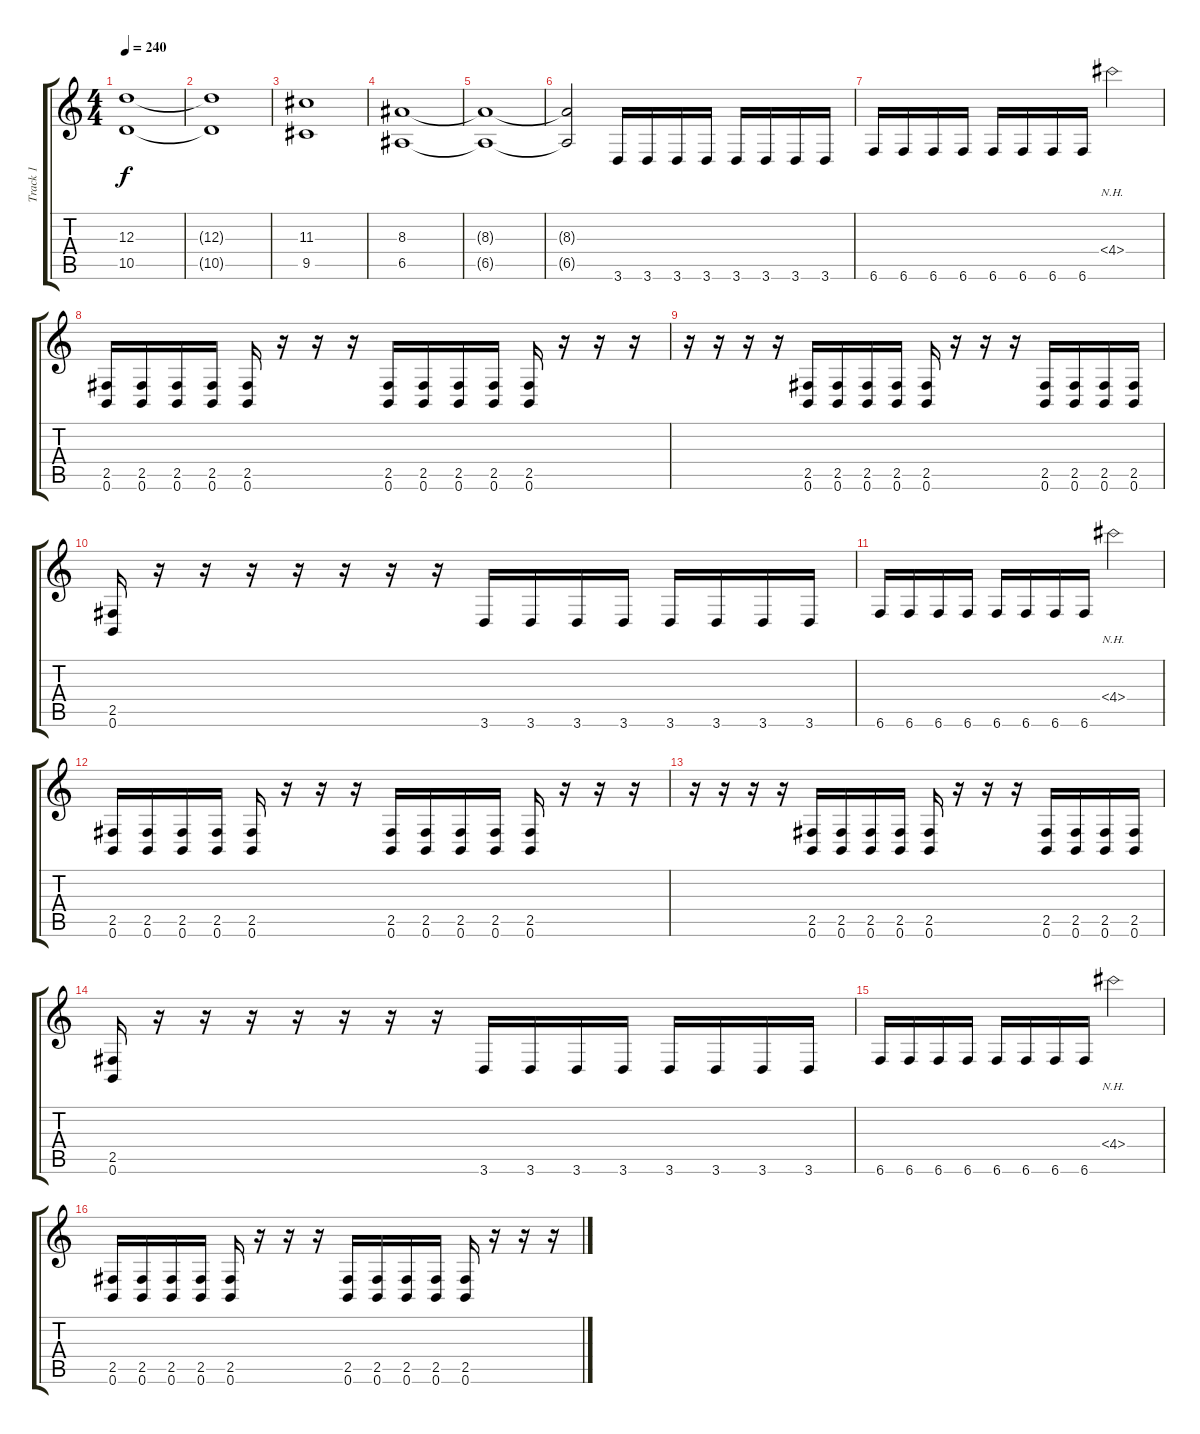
\track ("Track 1" "Track 1") {instrument distortionguitar}
\staff {score tabs}
\tuning (B3 Gb3 D3 A2 E2 B1) {hide}
\ts (4 4)
\tempo 240
\clef g2
\ks c
(12.3 10.5).1{dy f} |
(12.3{t} 10.5{t}).1 |
(11.3 9.5).1 |
(8.3 6.5).1 |
(8.3{t} 6.5{t}).1 |
(8.3{t} 6.5{t}).2 3.6.16 3.6.16 3.6.16 3.6.16 3.6.16 3.6.16 3.6.16 3.6.16 |
6.6.16 6.6.16 6.6.16 6.6.16 6.6.16 6.6.16 6.6.16 6.6.16 4.4{nh}.2 |
(2.5 0.6).16 (2.5 0.6).16 (2.5 0.6).16 (2.5 0.6).16 (2.5 0.6).16 r.16 r.16 r.16 (2.5 0.6).16 (2.5 0.6).16 (2.5 0.6).16 (2.5 0.6).16 (2.5 0.6).16 r.16 r.16 r.16 |
r.16 r.16 r.16 r.16 (2.5 0.6).16 (2.5 0.6).16 (2.5 0.6).16 (2.5 0.6).16 (2.5 0.6).16 r.16 r.16 r.16 (2.5 0.6).16 (2.5 0.6).16 (2.5 0.6).16 (2.5 0.6).16 |
(2.5 0.6).16 r.16 r.16 r.16 r.16 r.16 r.16 r.16 3.6.16 3.6.16 3.6.16 3.6.16 3.6.16 3.6.16 3.6.16 3.6.16 |
6.6.16 6.6.16 6.6.16 6.6.16 6.6.16 6.6.16 6.6.16 6.6.16 4.4{nh}.2 |
(2.5 0.6).16 (2.5 0.6).16 (2.5 0.6).16 (2.5 0.6).16 (2.5 0.6).16 r.16 r.16 r.16 (2.5 0.6).16 (2.5 0.6).16 (2.5 0.6).16 (2.5 0.6).16 (2.5 0.6).16 r.16 r.16 r.16 |
r.16 r.16 r.16 r.16 (2.5 0.6).16 (2.5 0.6).16 (2.5 0.6).16 (2.5 0.6).16 (2.5 0.6).16 r.16 r.16 r.16 (2.5 0.6).16 (2.5 0.6).16 (2.5 0.6).16 (2.5 0.6).16 |
(2.5 0.6).16 r.16 r.16 r.16 r.16 r.16 r.16 r.16 3.6.16 3.6.16 3.6.16 3.6.16 3.6.16 3.6.16 3.6.16 3.6.16 |
6.6.16 6.6.16 6.6.16 6.6.16 6.6.16 6.6.16 6.6.16 6.6.16 4.4{nh}.2 |
(2.5 0.6).16 (2.5 0.6).16 (2.5 0.6).16 (2.5 0.6).16 (2.5 0.6).16 r.16 r.16 r.16 (2.5 0.6).16 (2.5 0.6).16 (2.5 0.6).16 (2.5 0.6).16 (2.5 0.6).16 r.16 r.16 r.16
